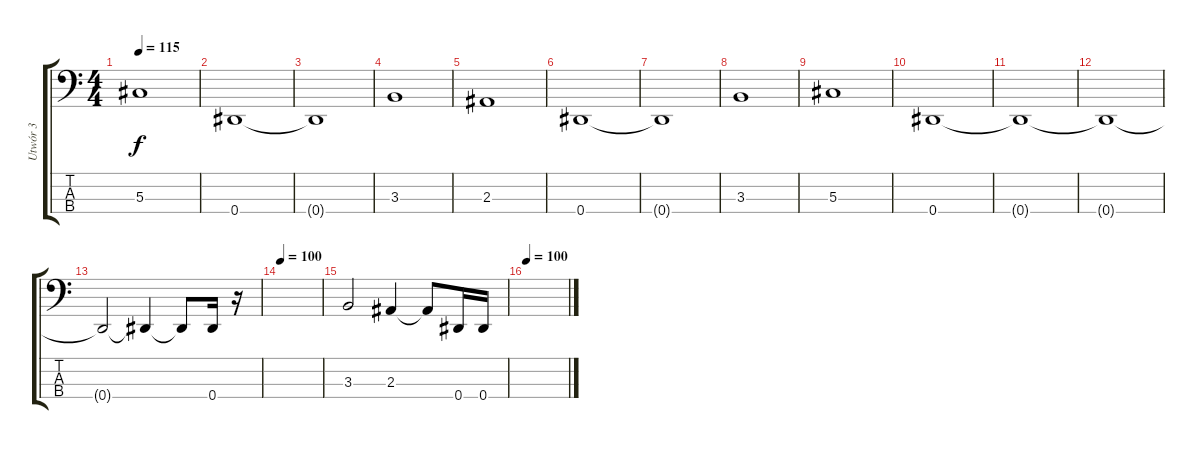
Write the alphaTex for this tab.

\track ("Utwór 3" "Utwór 3") {instrument electricbassfinger}
\staff {score tabs}
\tuning (Gb2 Db2 Ab1 Eb1) {hide}
\ts (4 4)
\tempo 115
\clef f4
\ks c
5.3.1{dy f} |
0.4.1 |
0.4{t}.1 |
3.3.1 |
2.3.1 |
0.4.1 |
0.4{t}.1 |
3.3.1 |
5.3.1 |
0.4.1 |
0.4{t}.1 |
0.4{t}.1 |
0.4{t}.2 0.4{t}.4 0.4{t}.8 0.4.16 r.16 |
\tempo 100
|
3.3.2 2.3.4 2.3{t}.8 0.4.16 0.4.16 |
\tempo 100
